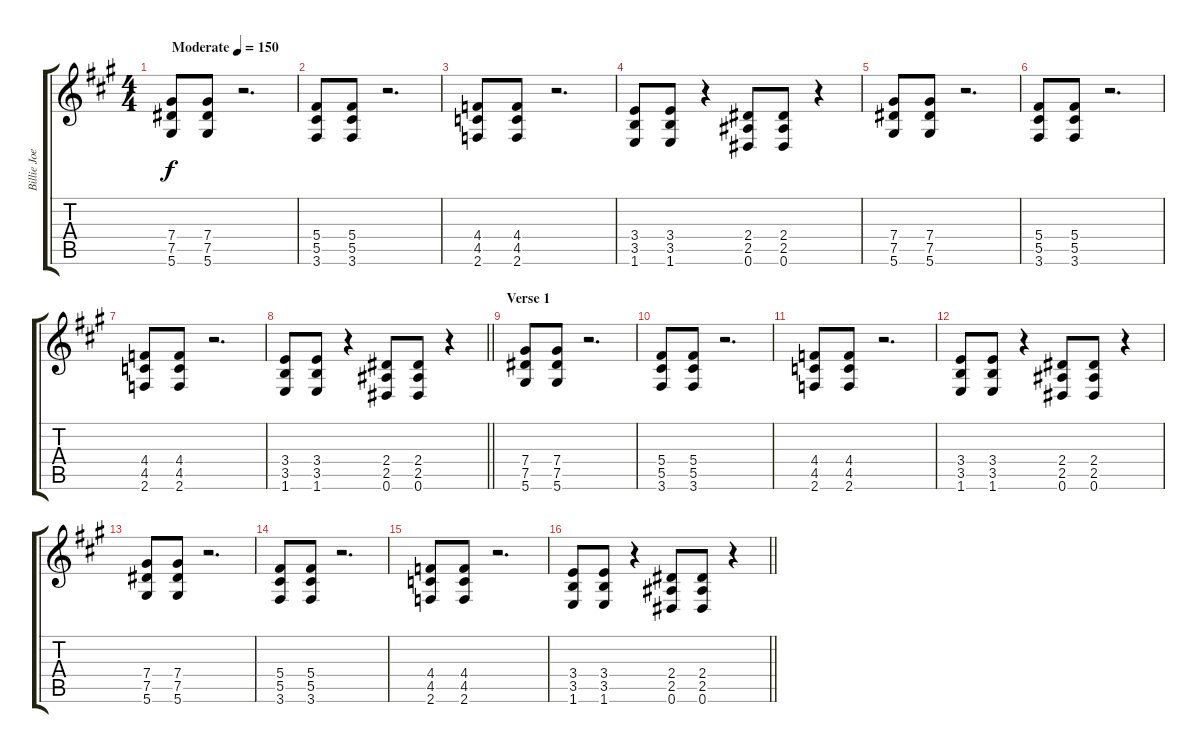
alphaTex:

\track ("Billie Joe Armstrong" "Billie Joe") {instrument distortionguitar}
\staff {score tabs}
\tuning (Eb4 Bb3 Gb3 Db3 Ab2 Eb2) {hide}
\ts (4 4)
\tempo (150 "Moderate")
\clef g2
\ks a
(7.4 7.5 5.6).8{dy f instrument distortionguitar} (7.4 7.5 5.6).8 r.2{d} |
(5.4 5.5 3.6).8 (5.4 5.5 3.6).8 r.2{d} |
(4.4 4.5 2.6).8 (4.4 4.5 2.6).8 r.2{d} |
(3.4 3.5 1.6).8 (3.4 3.5 1.6).8 r.4 (2.4 2.5 0.6).8 (2.4 2.5 0.6).8 r.4 |
(7.4 7.5 5.6).8 (7.4 7.5 5.6).8 r.2{d} |
(5.4 5.5 3.6).8 (5.4 5.5 3.6).8 r.2{d} |
(4.4 4.5 2.6).8 (4.4 4.5 2.6).8 r.2{d} |
\barLineRight lightlight
(3.4 3.5 1.6).8 (3.4 3.5 1.6).8 r.4 (2.4 2.5 0.6).8 (2.4 2.5 0.6).8 r.4 |
\section ("" "Verse 1")
(7.4 7.5 5.6).8 (7.4 7.5 5.6).8 r.2{d} |
(5.4 5.5 3.6).8 (5.4 5.5 3.6).8 r.2{d} |
(4.4 4.5 2.6).8 (4.4 4.5 2.6).8 r.2{d} |
(3.4 3.5 1.6).8 (3.4 3.5 1.6).8 r.4 (2.4 2.5 0.6).8 (2.4 2.5 0.6).8 r.4 |
(7.4 7.5 5.6).8 (7.4 7.5 5.6).8 r.2{d} |
(5.4 5.5 3.6).8 (5.4 5.5 3.6).8 r.2{d} |
(4.4 4.5 2.6).8 (4.4 4.5 2.6).8 r.2{d} |
\barLineRight lightlight
(3.4 3.5 1.6).8 (3.4 3.5 1.6).8 r.4 (2.4 2.5 0.6).8 (2.4 2.5 0.6).8 r.4
